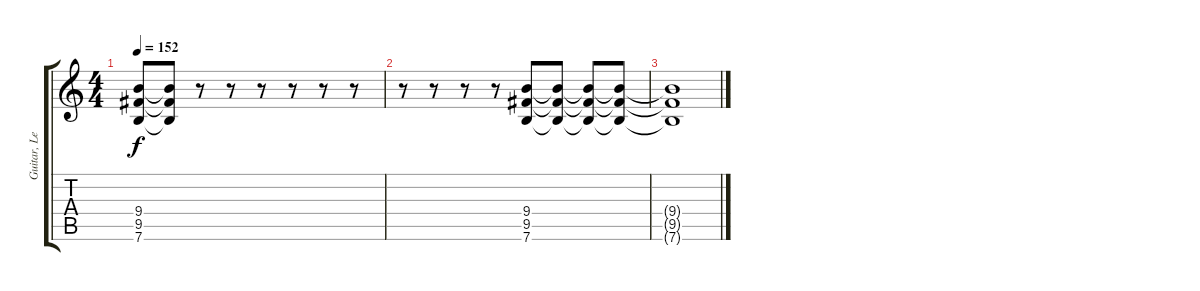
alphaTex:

\track ("Guitar, Lead" "Guitar, Le") {instrument distortionguitar}
\staff {score tabs}
\tuning (E4 B3 G3 D3 A2 E2) {hide}
\ts (4 4)
\tempo 152
\clef g2
\ks c
(9.4 9.5 7.6).8{dy f} (9.4{t} 9.5{t} 7.6{t}).8 r.8 r.8 r.8 r.8 r.8 r.8 |
r.8 r.8 r.8 r.8 (9.4 9.5 7.6).8 (9.4{t} 9.5{t} 7.6{t}).8 (9.4{t} 9.5{t} 7.6{t}).8 (9.4{t} 9.5{t} 7.6{t}).8 |
(9.4{t} 9.5{t} 7.6{t}).1
